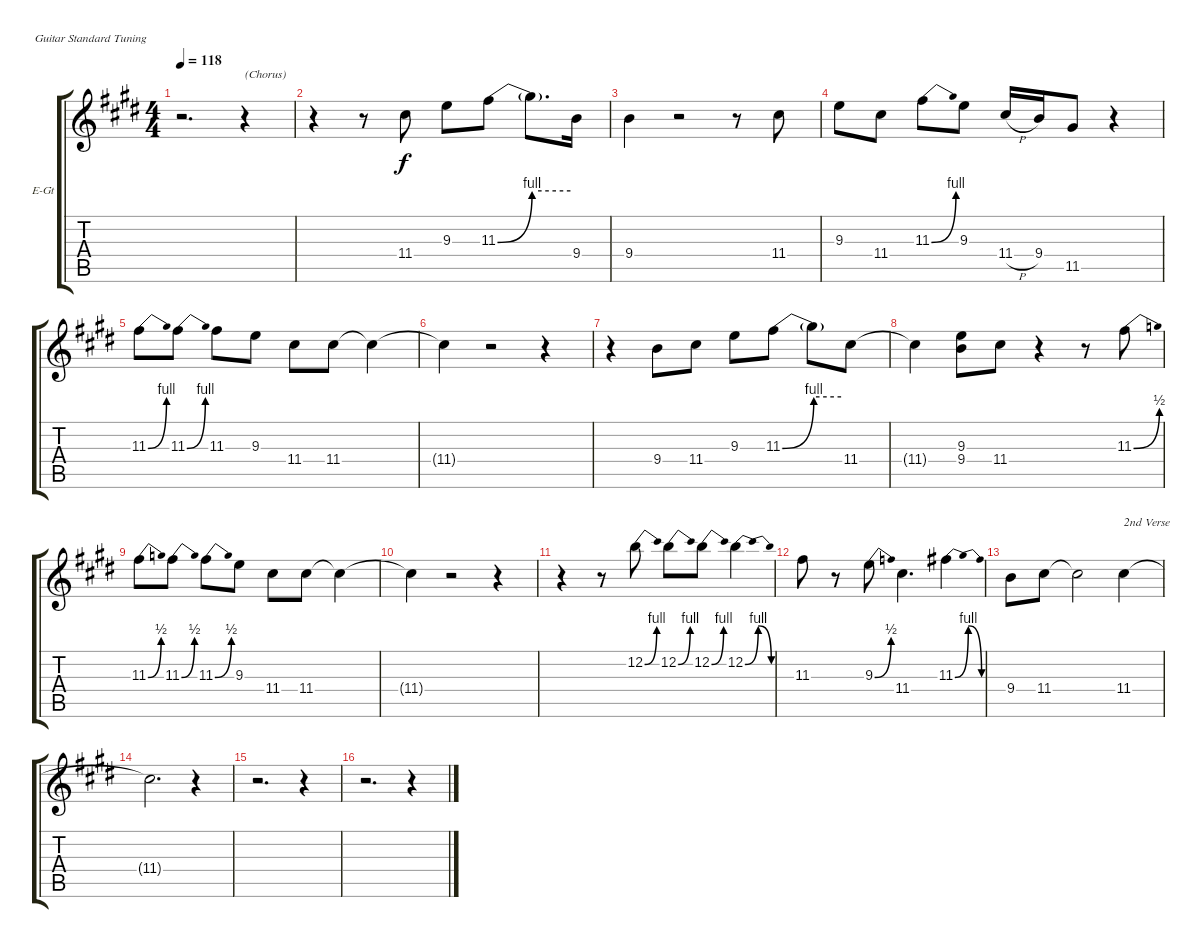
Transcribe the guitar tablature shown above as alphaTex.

\bracketExtendMode groupsimilarinstruments
\firstSystemTrackNameOrientation horizontal
\otherSystemsTrackNameOrientation horizontal
\track ("Lead" "E-Gt") {instrument distortionguitar}
\staff {score tabs}
\tuning (E4 B3 G3 D3 A2 E2)
\ts (4 4)
\tempo 118
\clef g2
\ks e
r.2{d dy f} r.4{txt "(Chorus)"} |
r.4 r.8 11.4.8 9.3.8 11.3{be (bend 0 0 60 4)}.8 11.3{be (hold 0 4 60 4) t}.8{d} 9.4.16 |
9.4.4 r.2 r.8 11.4.8 |
9.3.8 11.4.8 11.3{be (bend 0 0 60 4)}.8 9.3.8 11.4{h}.16 9.4.16 11.5.8 r.4 |
11.3{be (bend 0 0 60 4)}.8 11.3{be (bend 0 0 60 4)}.8 11.3.8 9.3.8 11.4.8 11.4.8 11.4{t}.4 |
11.4{t}.4 r.2 r.4 |
r.4 9.4.8 11.4.8 9.3.8 11.3{be (bend 0 0 60 4)}.8 11.3{be (hold 0 4 60 4) t}.8 11.4.8 |
11.4{t}.4 (9.3 9.4).8 11.4.8 r.4 r.8 11.3{be (bend 0 0 60 2)}.8 |
11.3{be (bend 0 0 60 2)}.8 11.3{be (bend 0 0 60 2)}.8 11.3{be (bend 0 0 60 2)}.8 9.3.8 11.4.8 11.4.8 11.4{t}.4 |
11.4{t}.4 r.2 r.4 |
r.4 r.8 12.2{be (bend 0 0 60 4)}.8 12.2{be (bend 0 0 60 4)}.8 12.2{be (bend 0 0 60 4)}.8 12.2{be (bendrelease 0 0 30 4 30 4 60 0)}.4 |
11.3.8 r.8 9.3{be (bend 0 0 60 2)}.8 11.4.4{d} 11.3{be (bendrelease 0 0 30 4 30 4 60 0)}.4 |
9.4.8 11.4.8 11.4{t}.2 11.4.4{txt "2nd Verse"} |
11.4{t}.2{d} r.4 |
r.2{d} r.4 |
r.2{d} r.4
